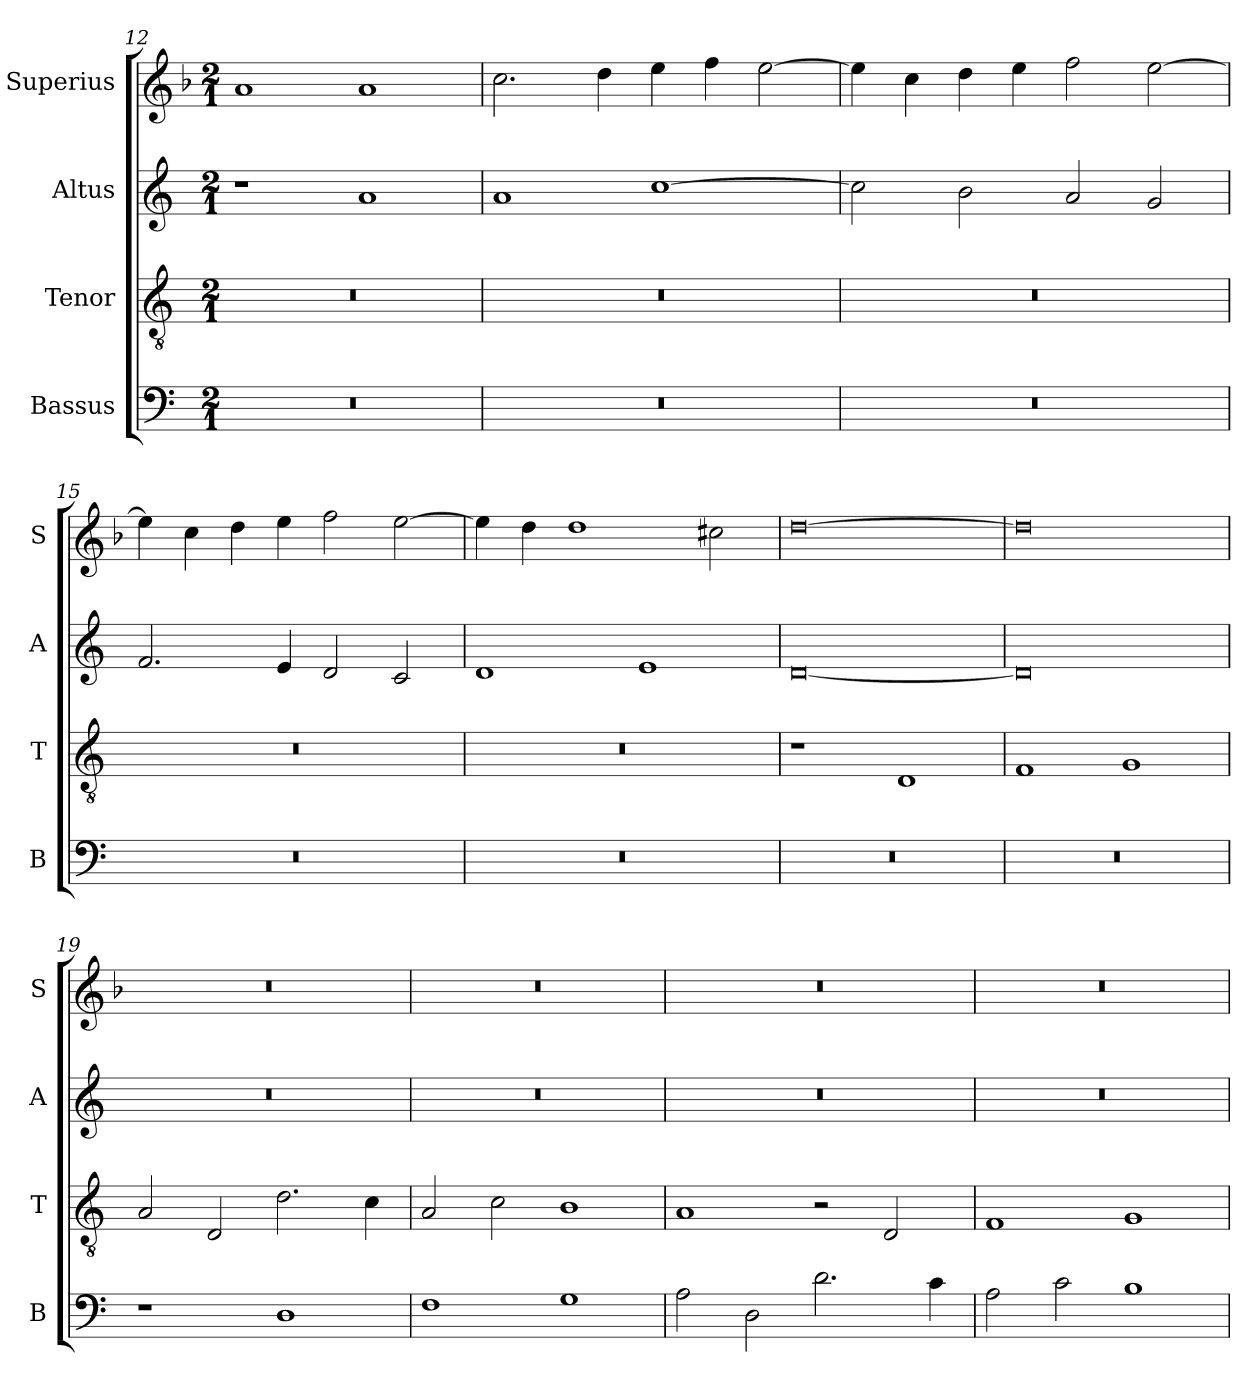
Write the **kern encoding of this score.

**kern	**kern	**kern	**kern
*part4	*part3	*part2	*part1
*staff4	*staff3	*staff2	*staff1
*I"Bassus	*I"Tenor	*I"Altus	*I"Superius
*I'B	*I'T	*I'A	*I'S
*clefF4	*clefGv2	*clefG2	*clefG2
*k[]	*k[]	*k[]	*k[b-]
*M2/1	*M2/1	*M2/1	*M2/1
=12	=12	=12	=12
0r	0r	1r	1a
.	.	1a	1a
=13	=13	=13	=13
0r	0r	1a	2.cc\
.	.	.	4dd\
.	.	[1cc	4ee\
.	.	.	4ff\
.	.	.	[2ee\
=14	=14	=14	=14
0r	0r	2cc\]	4ee\]
.	.	.	4cc\
.	.	2b\	4dd\
.	.	.	4ee\
.	.	2a/	2ff\
.	.	2g/	[2ee\
=15	=15	=15	=15
0r	0r	2.f/	4ee\]
.	.	.	4cc\
.	.	.	4dd\
.	.	4e/	4ee\
.	.	2d/	2ff\
.	.	2c/	[2ee\
=16	=16	=16	=16
0r	0r	1d	4ee\]
.	.	.	4dd\
.	.	.	1dd
.	.	1e	.
.	.	.	2cc#X\
=17	=17	=17	=17
0r	1r	[0d	[0dd
.	1D	.	.
=18	=18	=18	=18
0r	1F	0d]	0dd]
.	1G	.	.
=19	=19	=19	=19
1r	2A/	0r	0r
.	2D/	.	.
1D	2.d\	.	.
.	4c\	.	.
=20	=20	=20	=20
1F	2A/	0r	0r
.	2c\	.	.
1G	1B	.	.
=21	=21	=21	=21
2A\	1A	0r	0r
2D\	.	.	.
2.d\	2r	.	.
.	2D/	.	.
4c\	.	.	.
=22	=22	=22	=22
2A\	1F	0r	0r
2c\	.	.	.
1B	1G	.	.
=	=	=	=
*-	*-	*-	*-
